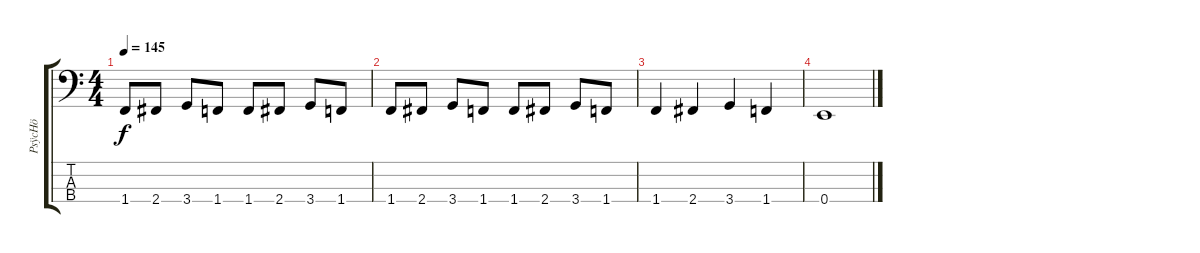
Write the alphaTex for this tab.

\track ("PsÿcHö" "PsÿcHö") {instrument electricbasspick}
\staff {score tabs}
\tuning (G2 D2 A1 E1) {hide}
\ts (4 4)
\tempo 145
\clef f4
\ks c
1.4.8{dy f} 2.4.8 3.4.8 1.4.8 1.4.8 2.4.8 3.4.8 1.4.8 |
1.4.8 2.4.8 3.4.8 1.4.8 1.4.8 2.4.8 3.4.8 1.4.8 |
1.4.4 2.4.4 3.4.4 1.4.4 |
0.4.1
